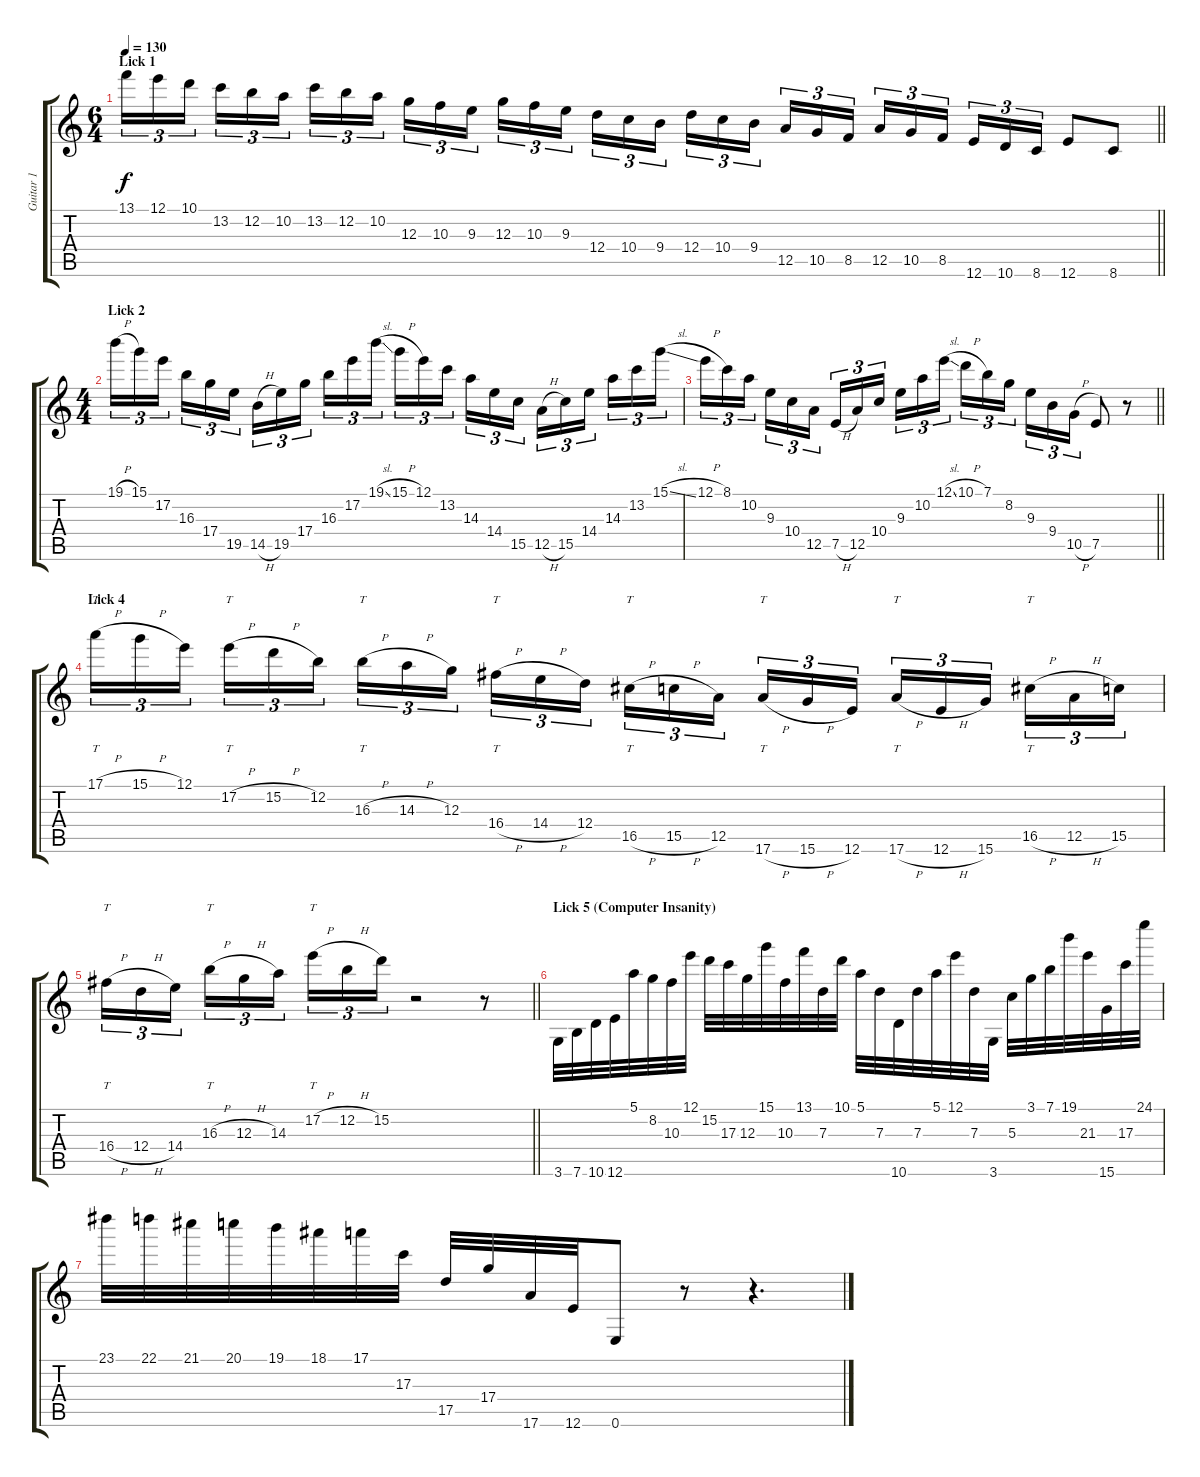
\track ("Guitar 1" "Guitar 1") {instrument distortionguitar}
\staff {score tabs}
\tuning (E4 B3 G3 D3 A2 E2) {hide}
\ts (6 4)
\section ("" "Lick 1")
\tempo 130
\clef g2
\barLineRight lightlight
\ks c
13.1.16{tu (3 2) dy f instrument distortionguitar} 12.1.16{tu (3 2)} 10.1.16{tu (3 2) beam splitsecondary} 13.2.16{tu (3 2)} 12.2.16{tu (3 2)} 10.2.16{tu (3 2) beam splitsecondary} 13.2.16{tu (3 2)} 12.2.16{tu (3 2)} 10.2.16{tu (3 2) beam splitsecondary} 12.3.16{tu (3 2)} 10.3.16{tu (3 2)} 9.3.16{tu (3 2) beam splitsecondary} 12.3.16{tu (3 2)} 10.3.16{tu (3 2)} 9.3.16{tu (3 2) beam splitsecondary} 12.4.16{tu (3 2)} 10.4.16{tu (3 2)} 9.4.16{tu (3 2)} 12.4.16{tu (3 2)} 10.4.16{tu (3 2)} 9.4.16{tu (3 2) beam splitsecondary} 12.5.16{tu (3 2)} 10.5.16{tu (3 2)} 8.5.16{tu (3 2) beam splitsecondary} 12.5.16{tu (3 2)} 10.5.16{tu (3 2)} 8.5.16{tu (3 2) beam splitsecondary} 12.6.16{tu (3 2)} 10.6.16{tu (3 2)} 8.6.16{tu (3 2)} 12.6.8 8.6.8 |
\ts (4 4)
\section ("" "Lick 2")
19.1{h}.16{tu (3 2)} 15.1.16{tu (3 2)} 17.2.16{tu (3 2) beam splitsecondary} 16.3.16{tu (3 2)} 17.4.16{tu (3 2)} 19.5.16{tu (3 2)} 14.5{h}.16{tu (3 2)} 19.5.16{tu (3 2)} 17.4.16{tu (3 2) beam splitsecondary} 16.3.16{tu (3 2)} 17.2.16{tu (3 2)} 19.1{sl}.16{tu (3 2)} 15.1{h}.16{tu (3 2)} 12.1.16{tu (3 2)} 13.2.16{tu (3 2) beam splitsecondary} 14.3.16{tu (3 2)} 14.4.16{tu (3 2)} 15.5.16{tu (3 2)} 12.5{h}.16{tu (3 2)} 15.5.16{tu (3 2)} 14.4.16{tu (3 2) beam splitsecondary} 14.3.16{tu (3 2)} 13.2.16{tu (3 2)} 15.1{sl}.16{tu (3 2)} |
\barLineRight lightlight
12.1{h}.16{tu (3 2)} 8.1.16{tu (3 2)} 10.2.16{tu (3 2) beam splitsecondary} 9.3.16{tu (3 2)} 10.4.16{tu (3 2)} 12.5.16{tu (3 2)} 7.5{h}.16{tu (3 2)} 12.5.16{tu (3 2)} 10.4.16{tu (3 2) beam splitsecondary} 9.3.16{tu (3 2)} 10.2.16{tu (3 2)} 12.1{sl}.16{tu (3 2)} 10.1{h}.16{tu (3 2)} 7.1.16{tu (3 2)} 8.2.16{tu (3 2) beam splitsecondary} 9.3.16{tu (3 2)} 9.4.16{tu (3 2)} 10.5{h}.16{tu (3 2)} 7.5.8 r.8 |
\section ("" "Lick 4")
17.1{h}.16{tt tu (3 2)} 15.1{h}.16{tu (3 2)} 12.1.16{tu (3 2) beam splitsecondary} 17.2{h}.16{tt tu (3 2)} 15.2{h}.16{tu (3 2)} 12.2.16{tu (3 2)} 16.3{h}.16{tt tu (3 2)} 14.3{h}.16{tu (3 2)} 12.3.16{tu (3 2) beam splitsecondary} 16.4{h}.16{tt tu (3 2)} 14.4{h}.16{tu (3 2)} 12.4.16{tu (3 2)} 16.5{h}.16{tt tu (3 2)} 15.5{h}.16{tu (3 2)} 12.5.16{tu (3 2) beam splitsecondary} 17.6{h}.16{tt tu (3 2)} 15.6{h}.16{tu (3 2)} 12.6.16{tu (3 2)} 17.6{h}.16{tt tu (3 2)} 12.6{h}.16{tu (3 2)} 15.6.16{tu (3 2) beam splitsecondary} 16.5{h}.16{tt tu (3 2)} 12.5{h}.16{tu (3 2)} 15.5.16{tu (3 2)} |
\barLineRight lightlight
16.4{h}.16{tt tu (3 2)} 12.4{h}.16{tu (3 2)} 14.4.16{tu (3 2) beam splitsecondary} 16.3{h}.16{tt tu (3 2)} 12.3{h}.16{tu (3 2)} 14.3.16{tu (3 2)} 17.2{h}.16{tt tu (3 2)} 12.2{h}.16{tu (3 2)} 15.2.16{tu (3 2)} r.2 r.8 |
\section ("" "Lick 5 (Computer Insanity)")
3.6.32 7.6.32 10.6.32 12.6.32 5.1.32 8.2.32 10.3.32 12.1.32 15.2.32 17.3.32 12.3.32 15.1.32 10.3.32 13.1.32 7.3.32 10.1.32 5.1.32 7.3.32 10.6.32 7.3.32 5.1.32 12.1.32 7.3.32 3.6.32 5.3.32 3.1.32 7.1.32 19.1.32 21.3.32 15.6.32 17.3.32 24.1.32 |
23.1.32 22.1.32 21.1.32 20.1.32 19.1.32 18.1.32 17.1.32 17.3.32 17.5.32 17.4.32 17.6.32 12.6.32 0.6.8 r.8 r.4{d}
